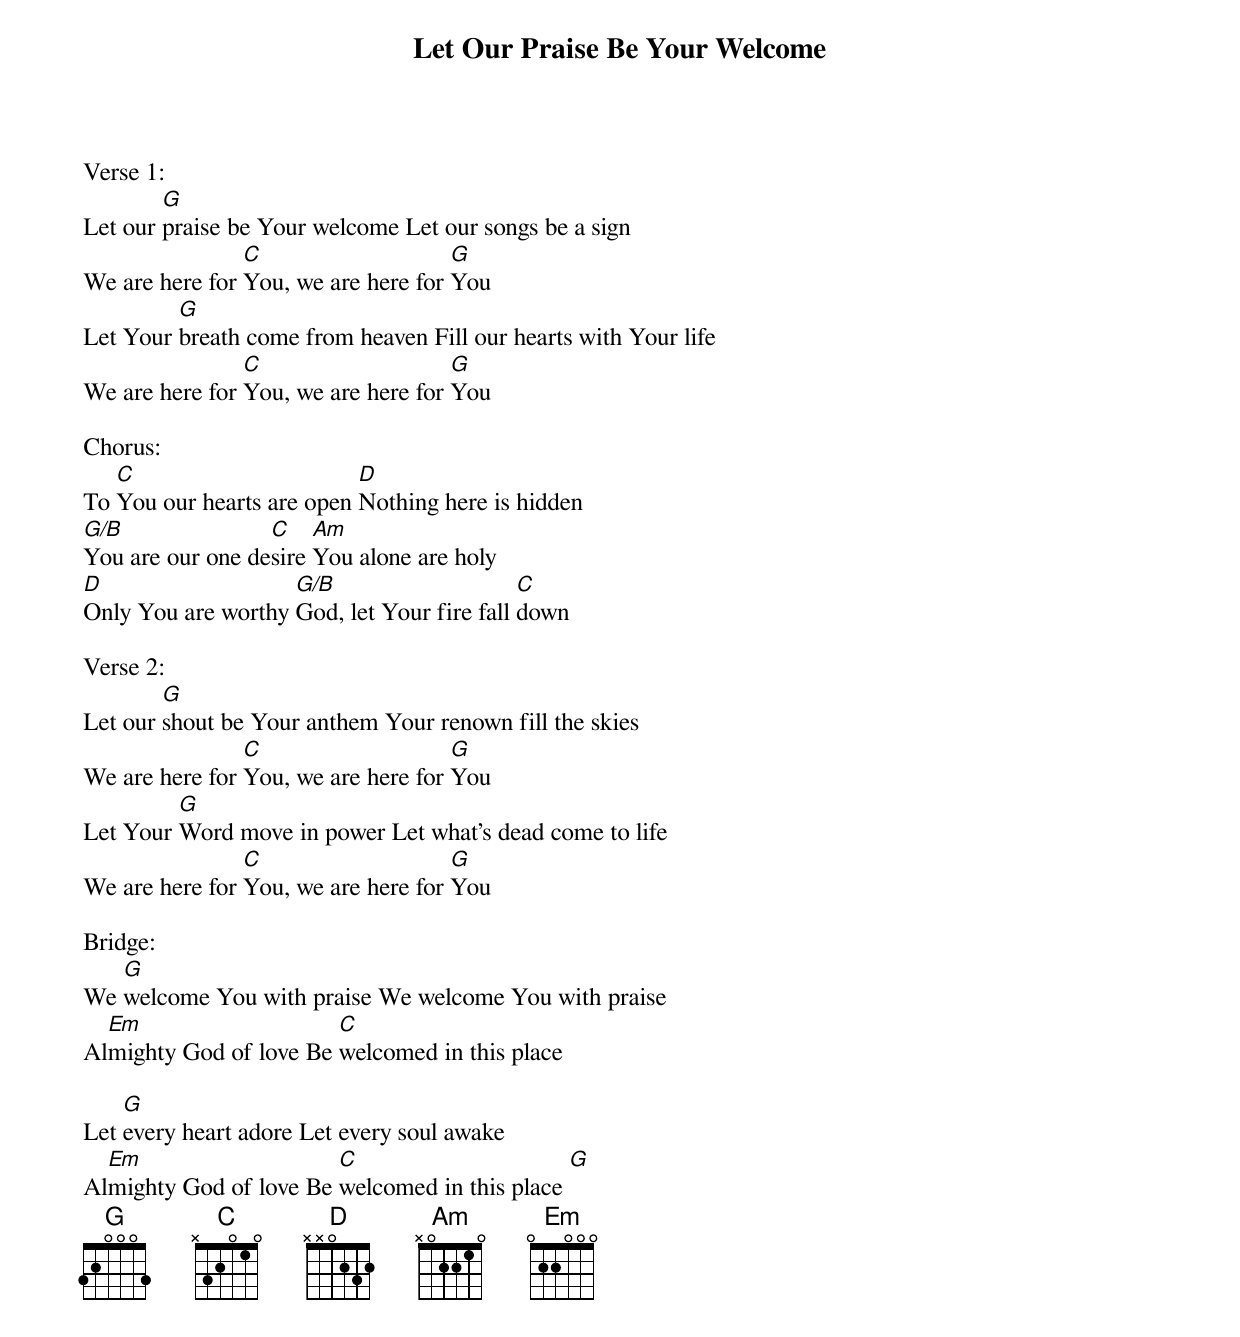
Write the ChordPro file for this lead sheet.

{title: Let Our Praise Be Your Welcome}
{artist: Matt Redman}
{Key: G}

Verse 1:
Let our [G]praise be Your welcome Let our songs be a sign
We are here for [C]You, we are here for [G]You
Let Your [G]breath come from heaven Fill our hearts with Your life
We are here for [C]You, we are here for [G]You

Chorus:
To [C]You our hearts are open [D]Nothing here is hidden
[G/B]You are our one de[C]sire [Am]You alone are holy
[D]Only You are worthy [G/B]God, let Your fire fall [C]down

Verse 2:
Let our [G]shout be Your anthem Your renown fill the skies
We are here for [C]You, we are here for [G]You
Let Your [G]Word move in power Let what's dead come to life
We are here for [C]You, we are here for [G]You

Bridge:
We [G]welcome You with praise We welcome You with praise
Al[Em]mighty God of love Be [C]welcomed in this place

Let [G]every heart adore Let every soul awake
Al[Em]mighty God of love Be [C]welcomed in this place [G]
